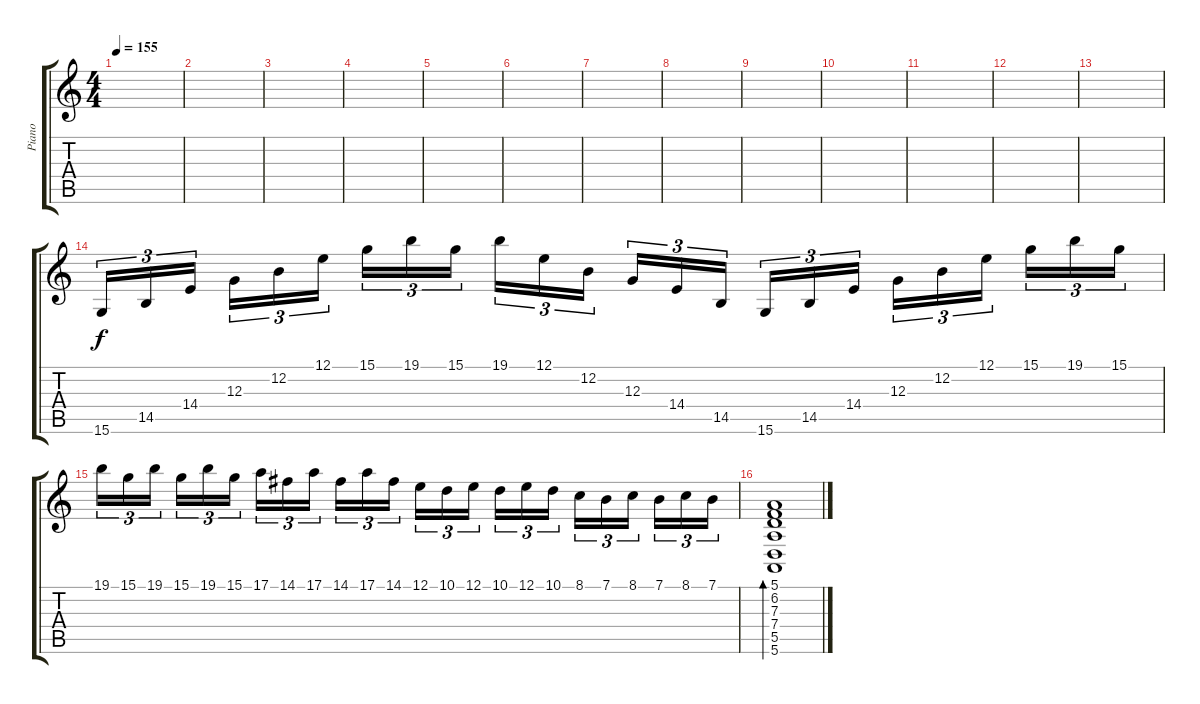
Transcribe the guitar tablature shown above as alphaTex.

\track ("Piano" "Piano") {instrument acousticgrandpiano}
\staff {score tabs}
\tuning (E4 B3 G3 D3 A2 E2) {hide}
\ts (4 4)
\tempo 155
\clef g2
\ks c
|
|
|
|
|
|
|
|
|
|
|
|
|
15.6.16{tu (3 2) instrument acousticgrandpiano} 14.5.16{tu (3 2)} 14.4.16{tu (3 2)} 12.3.16{tu (3 2)} 12.2.16{tu (3 2)} 12.1.16{tu (3 2)} 15.1.16{tu (3 2)} 19.1.16{tu (3 2)} 15.1.16{tu (3 2)} 19.1.16{tu (3 2)} 12.1.16{tu (3 2)} 12.2.16{tu (3 2)} 12.3.16{tu (3 2)} 14.4.16{tu (3 2)} 14.5.16{tu (3 2)} 15.6.16{tu (3 2)} 14.5.16{tu (3 2)} 14.4.16{tu (3 2)} 12.3.16{tu (3 2)} 12.2.16{tu (3 2)} 12.1.16{tu (3 2)} 15.1.16{tu (3 2)} 19.1.16{tu (3 2)} 15.1.16{tu (3 2)} |
19.1.16{tu (3 2)} 15.1.16{tu (3 2)} 19.1.16{tu (3 2)} 15.1.16{tu (3 2)} 19.1.16{tu (3 2)} 15.1.16{tu (3 2)} 17.1.16{tu (3 2)} 14.1.16{tu (3 2)} 17.1.16{tu (3 2)} 14.1.16{tu (3 2)} 17.1.16{tu (3 2)} 14.1.16{tu (3 2)} 12.1.16{tu (3 2)} 10.1.16{tu (3 2)} 12.1.16{tu (3 2)} 10.1.16{tu (3 2)} 12.1.16{tu (3 2)} 10.1.16{tu (3 2)} 8.1.16{tu (3 2)} 7.1.16{tu (3 2)} 8.1.16{tu (3 2)} 7.1.16{tu (3 2)} 8.1.16{tu (3 2)} 7.1.16{tu (3 2)} |
(5.1 6.2 7.3 7.4 5.5 5.6).1{bd 480}
